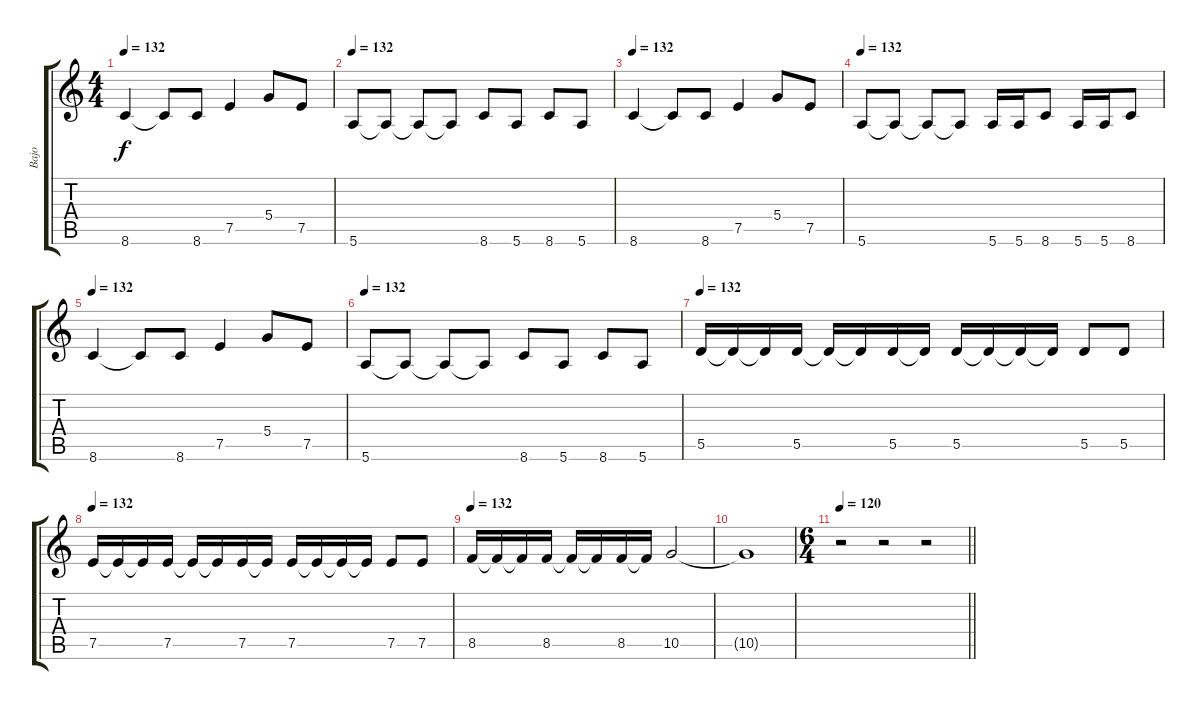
\track ("Bajo" "Bajo") {instrument electricbasspick}
\staff {score tabs}
\tuning (E4 B3 G3 D3 A2 E2) {hide}
\ts (4 4)
\tempo 132
\clef g2
\ks c
8.6.4{dy f} 8.6{t}.8 8.6.8 7.5.4 5.4.8 7.5.8 |
\tempo 132
5.6.8 5.6{t}.8 5.6{t}.8 5.6{t}.8 8.6.8 5.6.8 8.6.8 5.6.8 |
\tempo 132
8.6.4 8.6{t}.8 8.6.8 7.5.4 5.4.8 7.5.8 |
\tempo 132
5.6.8 5.6{t}.8 5.6{t}.8 5.6{t}.8 5.6.16 5.6.16 8.6.8 5.6.16 5.6.16 8.6.8 |
\tempo 132
8.6.4 8.6{t}.8 8.6.8 7.5.4 5.4.8 7.5.8 |
\tempo 132
5.6.8 5.6{t}.8 5.6{t}.8 5.6{t}.8 8.6.8 5.6.8 8.6.8 5.6.8 |
\tempo 132
5.5.16 5.5{t}.16 5.5{t}.16 5.5.16 5.5{t}.16 5.5{t}.16 5.5.16 5.5{t}.16 5.5.16 5.5{t}.16 5.5{t}.16 5.5{t}.16 5.5.8 5.5.8 |
\tempo 132
7.5.16 7.5{t}.16 7.5{t}.16 7.5.16 7.5{t}.16 7.5{t}.16 7.5.16 7.5{t}.16 7.5.16 7.5{t}.16 7.5{t}.16 7.5{t}.16 7.5.8 7.5.8 |
\tempo 132
8.5.16 8.5{t}.16 8.5{t}.16 8.5.16 8.5{t}.16 8.5{t}.16 8.5.16 8.5{t}.16 10.5.2 |
10.5{t}.1 |
\ts (6 4)
\tempo 120
\barLineRight lightlight
r.2 r.2 r.2
